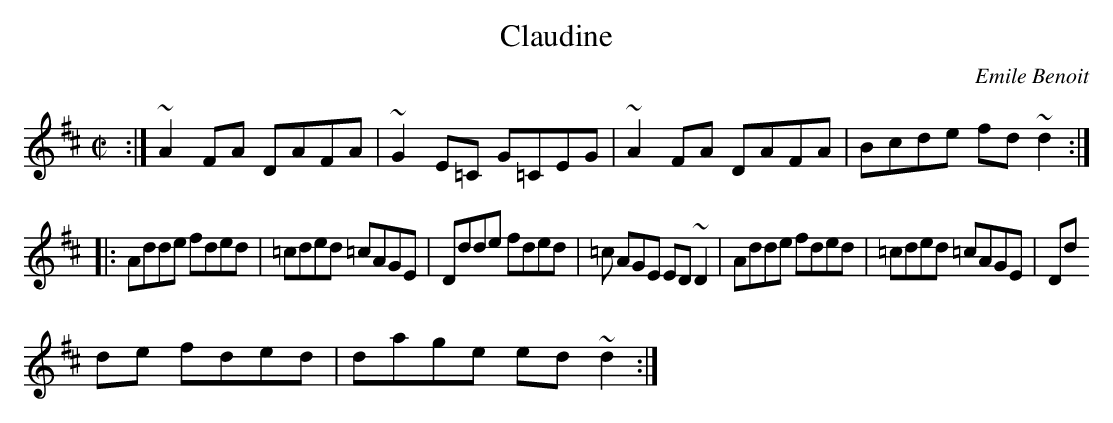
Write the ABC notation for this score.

X:1
T:Claudine
C:Emile Benoit
M:C|
L:1/8
K:D
:|~A2 FA DAFA|~G2 E=C G=CEG|~A2 FA DAFA|Bcde fd ~d2:|
|:Adde fded|=cded =cAGE|Ddde fded|=c AGE ED ~D2|Adde fded|=cded =cAGE|Dd
de fded|dage ed ~d2:|
